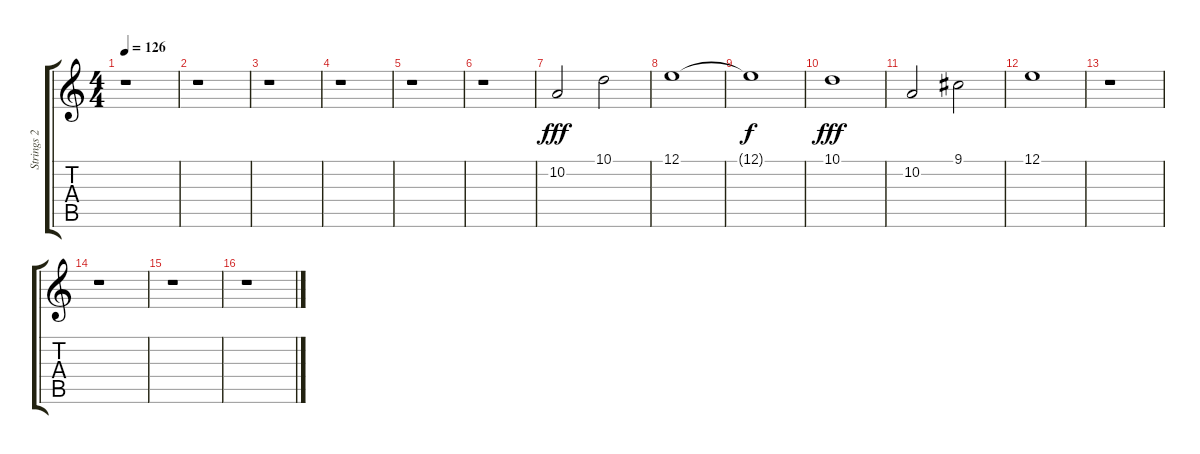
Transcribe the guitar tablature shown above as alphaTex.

\track ("Strings 2" "Strings 2") {instrument stringensemble2}
\staff {score tabs}
\tuning (E4 B3 G3 D3 A2 E2) {hide}
\ts (4 4)
\tempo 126
\clef g2
\ks c
r.1{dy fff} |
r.1 |
r.1 |
r.1 |
r.1 |
r.1 |
10.2.2 10.1.2 |
12.1.1 |
12.1{t}.1{dy f} |
10.1.1{dy fff} |
10.2.2 9.1.2 |
12.1.1 |
r.1 |
r.1 |
r.1 |
r.1
